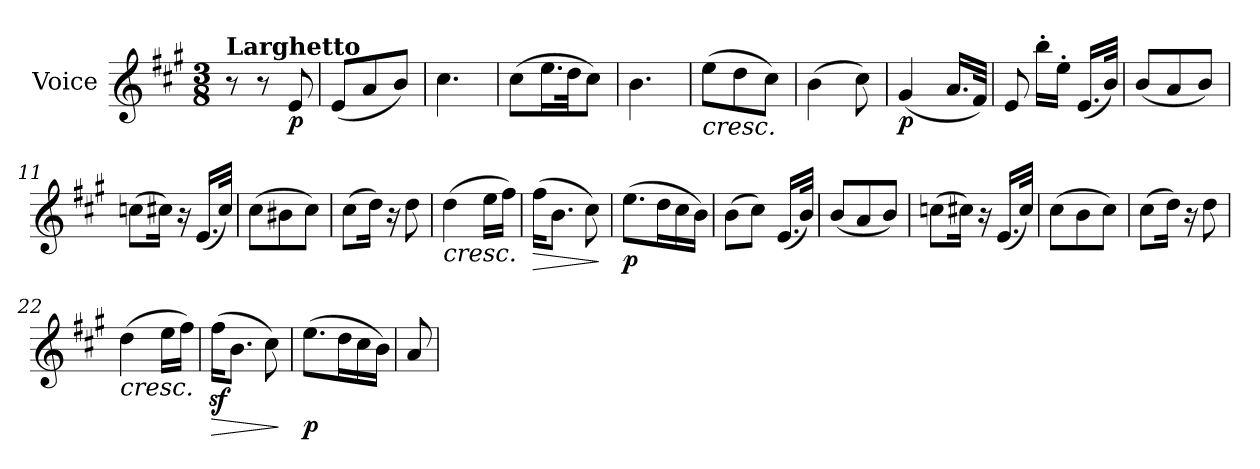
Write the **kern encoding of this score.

**kern	**dynam
*part1	*part1
*staff1	*staff1
*I"Voice	*
*I'V	*
*clefG2	*
*k[f#c#g#]	*
*A:	*
*M3/8	*
=1	=1
!LO:TX:a:B:t=Larghetto	!
8r	.
8r	.
!	!LO:DY:b
8e/	p
=2	=2
(<8e/L	.
8a/	.
8b/J)	.
=3	=3
4.cc#\	.
=4	=4
(>8cc#\L	.
16.ee\L	.
32dd\Jk	.
8cc#\J)	.
=5	=5
4.b\	.
=6	=6
!LO:TX:b:i:t=cresc.	!
(>8ee\L	.
8dd\	.
8cc#\J)	.
=7	=7
(>4b\	.
8cc#\)	.
!!LO:LB:g=z
=8	=8
!	!LO:DY:b
(<4g#/	p
16.a/LL	.
32f#/JJk)	.
=9	=9
8e/	.
16bb'>\LL	.
16ee'>\JJ	.
(<16.e/LL	.
32b/JJk)	.
=10	=10
(<8b/L	.
8a/	.
8b/J)	.
=11	=11
(>8ccni\L	.
16cc#\Jk)	.
16r	.
(<16.e/LL	.
32cc#/JJk)	.
=12	=12
(>8cc#\L	.
8b#Xj\	.
8cc#\J)	.
=13	=13
(>8cc#\L	.
16dd\Jk)	.
16r	.
8dd\	.
!!LO:LB:g=z
=14	=14
!LO:TX:b:i:t=cresc.	!
(>4dd\	.
16ee\LL	.
16ff#\JJ)	.
=15	=15
!	!LO:HP:b
(>16ff#\KL	>
8.b\J	.
8cc#\)	.
.	]
=16	=16
!	!LO:DY:b
(>8.ee\L	p
16dd\L	.
16cc#\	.
16b\JJ)	.
=17	=17
(>8b\L	.
8cc#\J)	.
(<16.e/LL	.
32b/JJk)	.
=18	=18
(<8b/L	.
8a/	.
8b/J)	.
!!LO:LB:g=z
=19	=19
(>8ccni\L	.
16cc#\Jk)	.
16r	.
(<16.e/LL	.
32cc#/JJk)	.
=20	=20
(>8cc#\L	.
8b\	.
8cc#\J)	.
=21	=21
(>8cc#\L	.
16dd\Jk)	.
16r	.
8dd\	.
=22	=22
!LO:TX:b:i:t=cresc.	!
(>4dd\	.
16ee\LL	.
16ff#\JJ)	.
=23	=23
!	!LO:HP:b
(>16ff#z<\KL	>
8.b\J	.
8cc#\)	.
.	]
=24	=24
!	!LO:DY:b
(>8.ee\L	p
16dd\L	.
16cc#\	.
16b\JJ)	.
=25	=25
8a/	.
=	=
*-	*-
